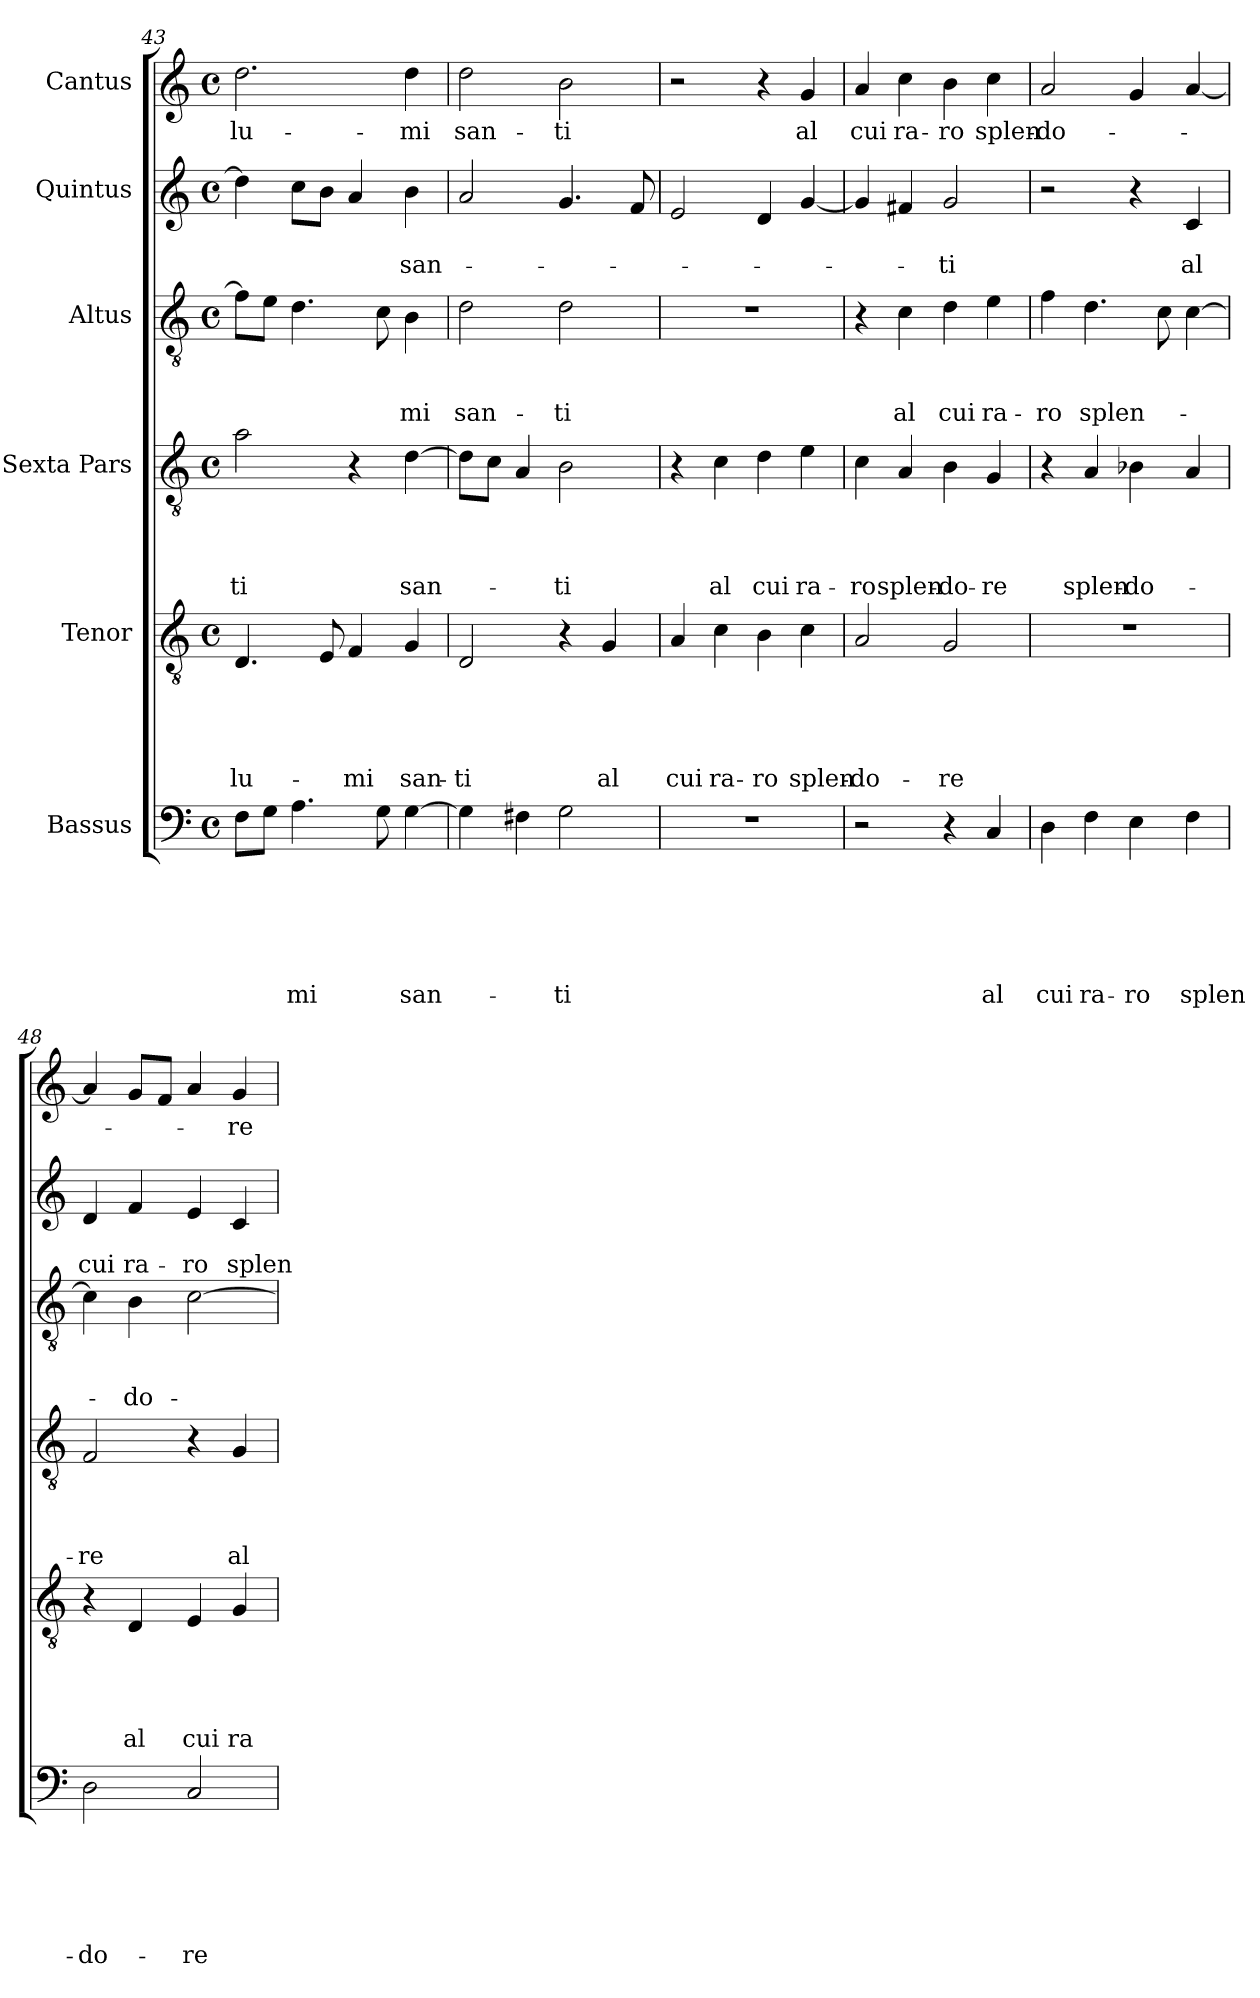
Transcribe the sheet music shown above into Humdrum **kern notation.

**kern	**text	**text	**text	**text	**text	**text	**kern	**text	**text	**text	**text	**text	**kern	**text	**text	**text	**text	**kern	**text	**text	**text	**kern	**text	**text	**kern	**text
*part6	*part6	*part6	*part6	*part6	*part6	*part6	*part5	*part5	*part5	*part5	*part5	*part5	*part4	*part4	*part4	*part4	*part4	*part3	*part3	*part3	*part3	*part2	*part2	*part2	*part1	*part1
*staff6	*staff6	*staff6	*staff6	*staff6	*staff6	*staff6	*staff5	*staff5	*staff5	*staff5	*staff5	*staff5	*staff4	*staff4	*staff4	*staff4	*staff4	*staff3	*staff3	*staff3	*staff3	*staff2	*staff2	*staff2	*staff1	*staff1
*I"Bassus	*	*	*	*	*	*	*I"Tenor	*	*	*	*	*	*I"Sexta Pars	*	*	*	*	*I"Altus	*	*	*	*I"Quintus	*	*	*I"Cantus	*
*clefF4	*	*	*	*	*	*	*clefGv2	*	*	*	*	*	*clefGv2	*	*	*	*	*clefGv2	*	*	*	*clefG2	*	*	*clefG2	*
*k[]	*	*	*	*	*	*	*k[]	*	*	*	*	*	*k[]	*	*	*	*	*k[]	*	*	*	*k[]	*	*	*k[]	*
*C:	*	*	*	*	*	*	*C:	*	*	*	*	*	*C:	*	*	*	*	*C:	*	*	*	*C:	*	*	*C:	*
*M4/4	*	*	*	*	*	*	*M4/4	*	*	*	*	*	*M4/4	*	*	*	*	*M4/4	*	*	*	*M4/4	*	*	*M4/4	*
*met(c)	*	*	*	*	*	*	*met(c)	*	*	*	*	*	*met(c)	*	*	*	*	*met(c)	*	*	*	*met(c)	*	*	*met(c)	*
=43	=43	=43	=43	=43	=43	=43	=43	=43	=43	=43	=43	=43	=43	=43	=43	=43	=43	=43	=43	=43	=43	=43	=43	=43	=43	=43
8F\L	.	.	.	.	.	.	4.D/	.	.	.	.	lu-	2a\	.	.	.	-ti	8f\L]	.	.	.	4dd\]	.	.	2.dd\	lu-
8G\J	.	.	.	.	.	.	.	.	.	.	.	.	.	.	.	.	.	8e\J	.	.	.	.	.	.	.	.
4.A\	.	.	.	.	.	-mi	.	.	.	.	.	.	.	.	.	.	.	4.d\	.	.	.	8cc\L	.	.	.	.
.	.	.	.	.	.	.	8E/	.	.	.	.	.	.	.	.	.	.	.	.	.	.	8b\J	.	.	.	.
.	.	.	.	.	.	.	4F/	.	.	.	.	-mi	4r	.	.	.	.	.	.	.	.	4a/	.	.	.	.
8G\	.	.	.	.	.	.	.	.	.	.	.	.	.	.	.	.	.	8c\	.	.	.	.	.	.	.	.
[4G\	.	.	.	.	.	san-	4G/	.	.	.	.	san-	[4d\	.	.	.	san-	4B\	.	.	-mi	4b\	.	san-	4dd\	-mi
!!LO:LB:g=z
=44	=44	=44	=44	=44	=44	=44	=44	=44	=44	=44	=44	=44	=44	=44	=44	=44	=44	=44	=44	=44	=44	=44	=44	=44	=44	=44
4G\]	.	.	.	.	.	.	2D/	.	.	.	.	-ti	8d\L]	.	.	.	.	2d\	.	.	san-	2a/	.	.	2dd\	san-
.	.	.	.	.	.	.	.	.	.	.	.	.	8c\J	.	.	.	.	.	.	.	.	.	.	.	.	.
4F#X\	.	.	.	.	.	.	.	.	.	.	.	.	4A/	.	.	.	.	.	.	.	.	.	.	.	.	.
2G\	.	.	.	.	.	-ti	4r	.	.	.	.	.	2B\	.	.	.	-ti	2d\	.	.	-ti	4.g/	.	.	2b\	-ti
.	.	.	.	.	.	.	4G/	.	.	.	.	al	.	.	.	.	.	.	.	.	.	.	.	.	.	.
.	.	.	.	.	.	.	.	.	.	.	.	.	.	.	.	.	.	.	.	.	.	8f/	.	.	.	.
=45	=45	=45	=45	=45	=45	=45	=45	=45	=45	=45	=45	=45	=45	=45	=45	=45	=45	=45	=45	=45	=45	=45	=45	=45	=45	=45
1r	.	.	.	.	.	.	4A/	.	.	.	.	cui	4r	.	.	.	.	1r	.	.	.	2e/	.	.	2r	.
.	.	.	.	.	.	.	4c\	.	.	.	.	ra-	4c\	.	.	.	al	.	.	.	.	.	.	.	.	.
.	.	.	.	.	.	.	4B\	.	.	.	.	-ro	4d\	.	.	.	cui	.	.	.	.	4d/	.	.	4r	.
.	.	.	.	.	.	.	4c\	.	.	.	.	splen-	4e\	.	.	.	ra-	.	.	.	.	[4g/	.	.	4g/	al
!!LO:PB:g=z
=46	=46	=46	=46	=46	=46	=46	=46	=46	=46	=46	=46	=46	=46	=46	=46	=46	=46	=46	=46	=46	=46	=46	=46	=46	=46	=46
2r	.	.	.	.	.	.	2A/	.	.	.	.	-do-	4c\	.	.	.	-ro	4r	.	.	.	4g/]	.	.	4a/	cui
.	.	.	.	.	.	.	.	.	.	.	.	.	4A/	.	.	.	splen-	4c\	.	.	al	4f#X/	.	.	4cc\	ra-
4r	.	.	.	.	.	.	2G/	.	.	.	.	-re	4B\	.	.	.	-do-	4d\	.	.	cui	2g/	.	-ti	4b\	-ro
4C/	.	.	.	.	.	al	.	.	.	.	.	.	4G/	.	.	.	-re	4e\	.	.	ra-	.	.	.	4cc\	splen-
=47	=47	=47	=47	=47	=47	=47	=47	=47	=47	=47	=47	=47	=47	=47	=47	=47	=47	=47	=47	=47	=47	=47	=47	=47	=47	=47
4D\	.	.	.	.	.	cui	1r	.	.	.	.	.	4r	.	.	.	.	4f\	.	.	-ro	2r	.	.	2a/	-do-
4F\	.	.	.	.	.	ra-	.	.	.	.	.	.	4A/	.	.	.	splen-	4.d\	.	.	splen-	.	.	.	.	.
4E\	.	.	.	.	.	-ro	.	.	.	.	.	.	4B-\	.	.	.	-do-	.	.	.	.	4r	.	.	4g/	.
.	.	.	.	.	.	.	.	.	.	.	.	.	.	.	.	.	.	8c\	.	.	.	.	.	.	.	.
4F\	.	.	.	.	.	splen-	.	.	.	.	.	.	4A/	.	.	.	.	[4c\	.	.	.	4c/	.	al	[4a/	.
!!LO:LB:g=z
=48	=48	=48	=48	=48	=48	=48	=48	=48	=48	=48	=48	=48	=48	=48	=48	=48	=48	=48	=48	=48	=48	=48	=48	=48	=48	=48
2D\	.	.	.	.	.	-do-	4r	.	.	.	.	.	2F/	.	.	.	-re	4c\]	.	.	.	4d/	.	cui	4a/]	.
.	.	.	.	.	.	.	4D/	.	.	.	.	al	.	.	.	.	.	4B\	.	.	-do-	4f/	.	ra-	8g/L	.
.	.	.	.	.	.	.	.	.	.	.	.	.	.	.	.	.	.	.	.	.	.	.	.	.	8f/J	.
2C/	.	.	.	.	.	-re	4E/	.	.	.	.	cui	4r	.	.	.	.	[2c\	.	.	.	4e/	.	-ro	4a/	.
.	.	.	.	.	.	.	4G/	.	.	.	.	ra-	4G/	.	.	.	al	.	.	.	.	4c/	.	splen-	4g/	-re
=	=	=	=	=	=	=	=	=	=	=	=	=	=	=	=	=	=	=	=	=	=	=	=	=	=	=
*-	*-	*-	*-	*-	*-	*-	*-	*-	*-	*-	*-	*-	*-	*-	*-	*-	*-	*-	*-	*-	*-	*-	*-	*-	*-	*-
